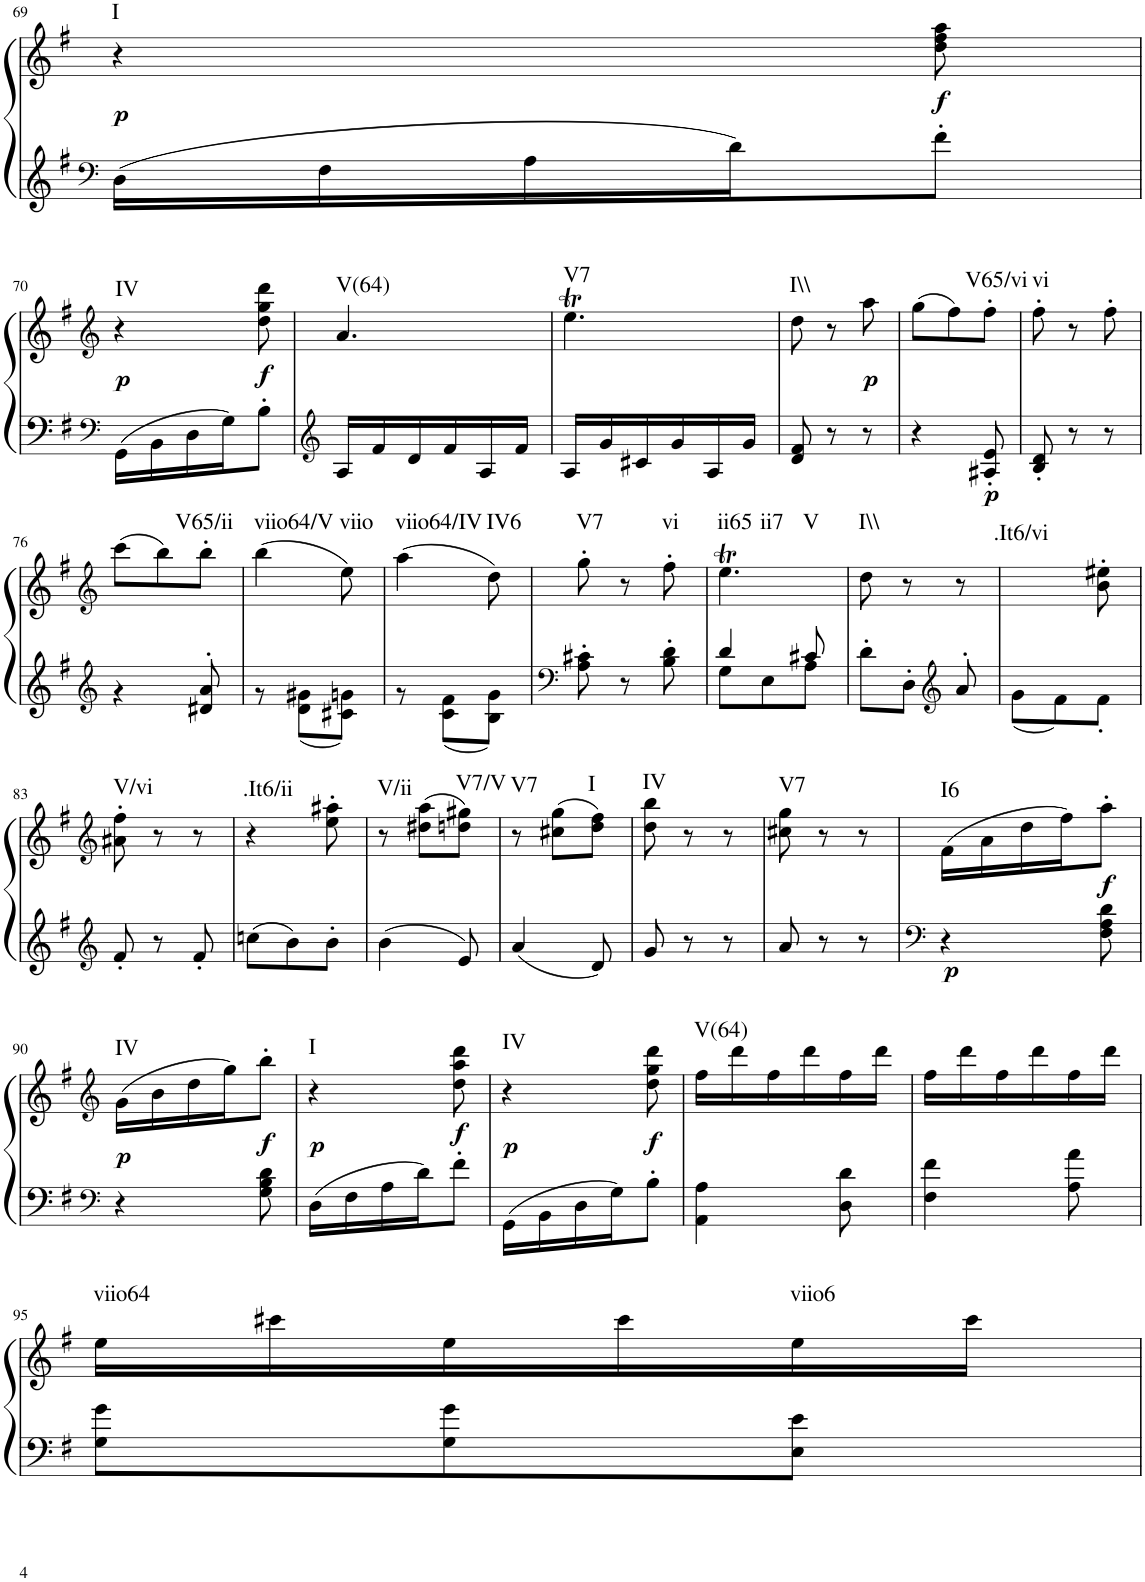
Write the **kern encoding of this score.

**kern	**kern	**dynam	**harte
*part1	*part1	*part1	*part1
*staff2	*staff1	*staff1/2	*
*I"Klavier linke Hand	*	*	*
!!LO:PB:g=z
*clefF4	*clefG2	*	*
*k[f#]	*k[f#]	*	*
*M3/8	*M3/8	*	*
=69	=69	=69	=69
!	!	!LO:DY:b	!LO:H:kt=I
16D\LL	4r	p	N
16F#\	.	.	.
16A\	.	.	.
16d\J	.	.	.
!	!	!LO:DY:b	!
8f#'\J	8dd\ 8ff#\ 8aa\	f	.
!!LO:LB:g=z
=70	=70	=70	=70
*clefF4	*clefG2	*	*
!	!	!LO:DY:b	!LO:H:kt=IV
16GG\LL	4r	p	N
16BB\	.	.	.
16D\	.	.	.
16G\J	.	.	.
!	!	!LO:DY:b	!
8B'\J	8dd\ 8gg\ 8ddd\	f	.
=71	=71	=71	=71
*clefG2	*	*	*
!	!	!	!LO:H:kt=V(64)
16A/LL	4.a/	.	N
16f#/	.	.	.
16d/	.	.	.
16f#/	.	.	.
16A/	.	.	.
16f#/JJ	.	.	.
=72	=72	=72	=72
!	!	!	!LO:H:kt=V7
16A/LL	4.eeT\	.	N
16g/	.	.	.
16c#X/	.	.	.
16g/	.	.	.
16A/	.	.	.
16g/JJ	.	.	.
=73	=73	=73	=73
!	!	!	!LO:H:kt=I\\
8d/ 8f#/	8dd\	.	N
8r	8r	.	.
!	!	!LO:DY:b	!
8r	8aa\	p	.
=74	=74	=74	=74
4r	(8gg\L	.	.
.	8ff#\)	.	.
!	!	!LO:DY:b=2	!LO:H:kt=V65/vi
8A#X/' 8e/'	8ff#'\J	p	N
=75	=75	=75	=75
!	!	!	!LO:H:kt=vi
8B/' 8d/'	8ff#'\	.	N
8r	8r	.	.
8r	8ff#'\	.	.
!!LO:LB:g=z
=76	=76	=76	=76
*clefG2	*clefG2	*	*
*^	*	*	*
4.ryy	4r	(8ccc\L	.	.
.	.	8bb\)	.	.
!	!	!	!	!LO:H:kt=V65/ii
.	8d#X/' 8a/'	8bb'\J	.	N
=77	=77	=77	=77	=77
!	!	!	!	!LO:H:kt=viio64/V
4.ryy	8r	(4bb\	.	N
.	8d\ 8g#X\L	.	.	.
!	!	!	!	!LO:H:kt=viio
.	8c#X\ 8gn\J	8ee\)	.	N
=78	=78	=78	=78	=78
!	!	!	!	!LO:H:kt=viio64/IV
4.ryy	8r	(4aa\	.	N
.	8c\ 8f#\L	.	.	.
!	!	!	!	!LO:H:kt=IV6
.	8B\ 8g\J	8dd\)	.	N
*v	*v	*	*	*
=79	=79	=79	=79
*clefF4	*	*	*
*^	*	*	*
!	!	!	!	!LO:H:kt=V7
*v	*v	*	*	*
8A\' 8c#X\'	8gg'\	.	N
8r	8r	.	.
!	!	!	!LO:H:kt=vi
8B\' 8d\'	8ff#'\	.	N
=80	=80	=80	=80
*^	*	*	*
!	!	!	!	!LO:H:n=1:kt=ii65
!	!	!	!	!LO:H:n=2:kt=ii7
!	!	!	!	!LO:H:n=3:kt=V
4d/	8G\L	4.eeT\	.	N N N
.	8E\	.	.	.
8c#X/	8A\J	.	.	.
=81	=81	=81	=81	=81
!	!	!	!	!LO:H:kt=I\\
8d'\L	4ryy	8dd\	.	N
8D'\J	.	8r	.	.
*clefG2	*	*	*	*
8ryy	8a'/	8r	.	.
=82	=82	=82	=82	=82
!	!	!	!	!LO:H:kt=.It6/vi
4.ryy	8g\L	4ryy	.	N
.	8f#\	.	.	.
.	8f#'\J	8b\' 8ee#X\'	.	.
*v	*v	*	*	*
!!LO:LB:g=z
=83	=83	=83	=83
*clefG2	*clefG2	*	*
*^	*	*	*
!	!	!	!	!LO:H:kt=V/vi
*v	*v	*	*	*
8f#'/	8a#X\' 8ff#\'	.	N
8r	8r	.	.
8f#'/	8r	.	.
=84	=84	=84	=84
!	!	!	!LO:H:kt=.It6/ii
8ccn\L	4r	.	N
8b\	.	.	.
8b'\J	8ee\' 8aa#X\'	.	.
=85	=85	=85	=85
!	!	!	!LO:H:kt=V/ii
4b\	8r	.	N
.	(8dd#X\ 8aa\L	.	.
!	!	!	!LO:H:kt=V7/V
8e/	8ddn\ 8gg#X\J)	.	N
=86	=86	=86	=86
!	!	!	!LO:H:kt=V7
4a/	8r	.	N
.	(8cc#X\ 8gg\L	.	.
!	!	!	!LO:H:kt=I
8d/	8dd\ 8ff#\J)	.	N
=87	=87	=87	=87
!	!	!	!LO:H:kt=IV
8g/	8dd\ 8bb\	.	N
8r	8r	.	.
8r	8r	.	.
=88	=88	=88	=88
!	!	!	!LO:H:kt=V7
8a/	8cc#X\ 8gg\	.	N
8r	8r	.	.
8r	8r	.	.
=89	=89	=89	=89
*clefF4	*	*	*
!	!	!LO:DY:b=2	!LO:H:kt=I6
4r	(16f#\LL	p	N
.	16a\	.	.
.	16dd\	.	.
.	16ff#\J)	.	.
!	!	!LO:DY:b	!
8F#\ 8A\ 8d\	8aa'\J	f	.
!!LO:LB:g=z
=90	=90	=90	=90
*clefF4	*clefG2	*	*
!	!	!LO:DY:b	!LO:H:kt=IV
4r	(16g\LL	p	N
.	16b\	.	.
.	16dd\	.	.
.	16gg\J)	.	.
!	!	!LO:DY:b	!
8G\ 8B\ 8d\	8bb'\J	f	.
=91	=91	=91	=91
!	!	!LO:DY:b	!LO:H:kt=I
16D\LL	4r	p	N
16F#\	.	.	.
16A\	.	.	.
16d\J	.	.	.
!	!	!LO:DY:b	!
8f#'\J	8dd\ 8aa\ 8ddd\	f	.
=92	=92	=92	=92
!	!	!LO:DY:b	!LO:H:kt=IV
16GG\LL	4r	p	N
16BB\	.	.	.
16D\	.	.	.
16G\J	.	.	.
!	!	!LO:DY:b	!
8B'\J	8dd\ 8gg\ 8ddd\	f	.
=93	=93	=93	=93
!	!	!	!LO:H:kt=V(64)
4AA\ 4A\	16ff#\LL	.	N
.	16ddd\	.	.
.	16ff#\	.	.
.	16ddd\	.	.
8D\ 8d\	16ff#\	.	.
.	16ddd\JJ	.	.
=94	=94	=94	=94
4F#\ 4f#\	16ff#\LL	.	.
.	16ddd\	.	.
.	16ff#\	.	.
.	16ddd\	.	.
8A\ 8a\	16ff#\	.	.
.	16ddd\JJ	.	.
!!LO:LB:g=z
=95	=95	=95	=95
!	!	!	!LO:H:kt=viio64
8G\ 8g\L	16ee\LL	.	N
.	16ccc#X\	.	.
8G\ 8g\	16ee\	.	.
.	16ccc#\	.	.
!	!	!	!LO:H:kt=viio6
8E\ 8e\J	16ee\	.	N
.	16ccc#\JJ	.	.
=	=	=	=
*-	*-	*-	*-
